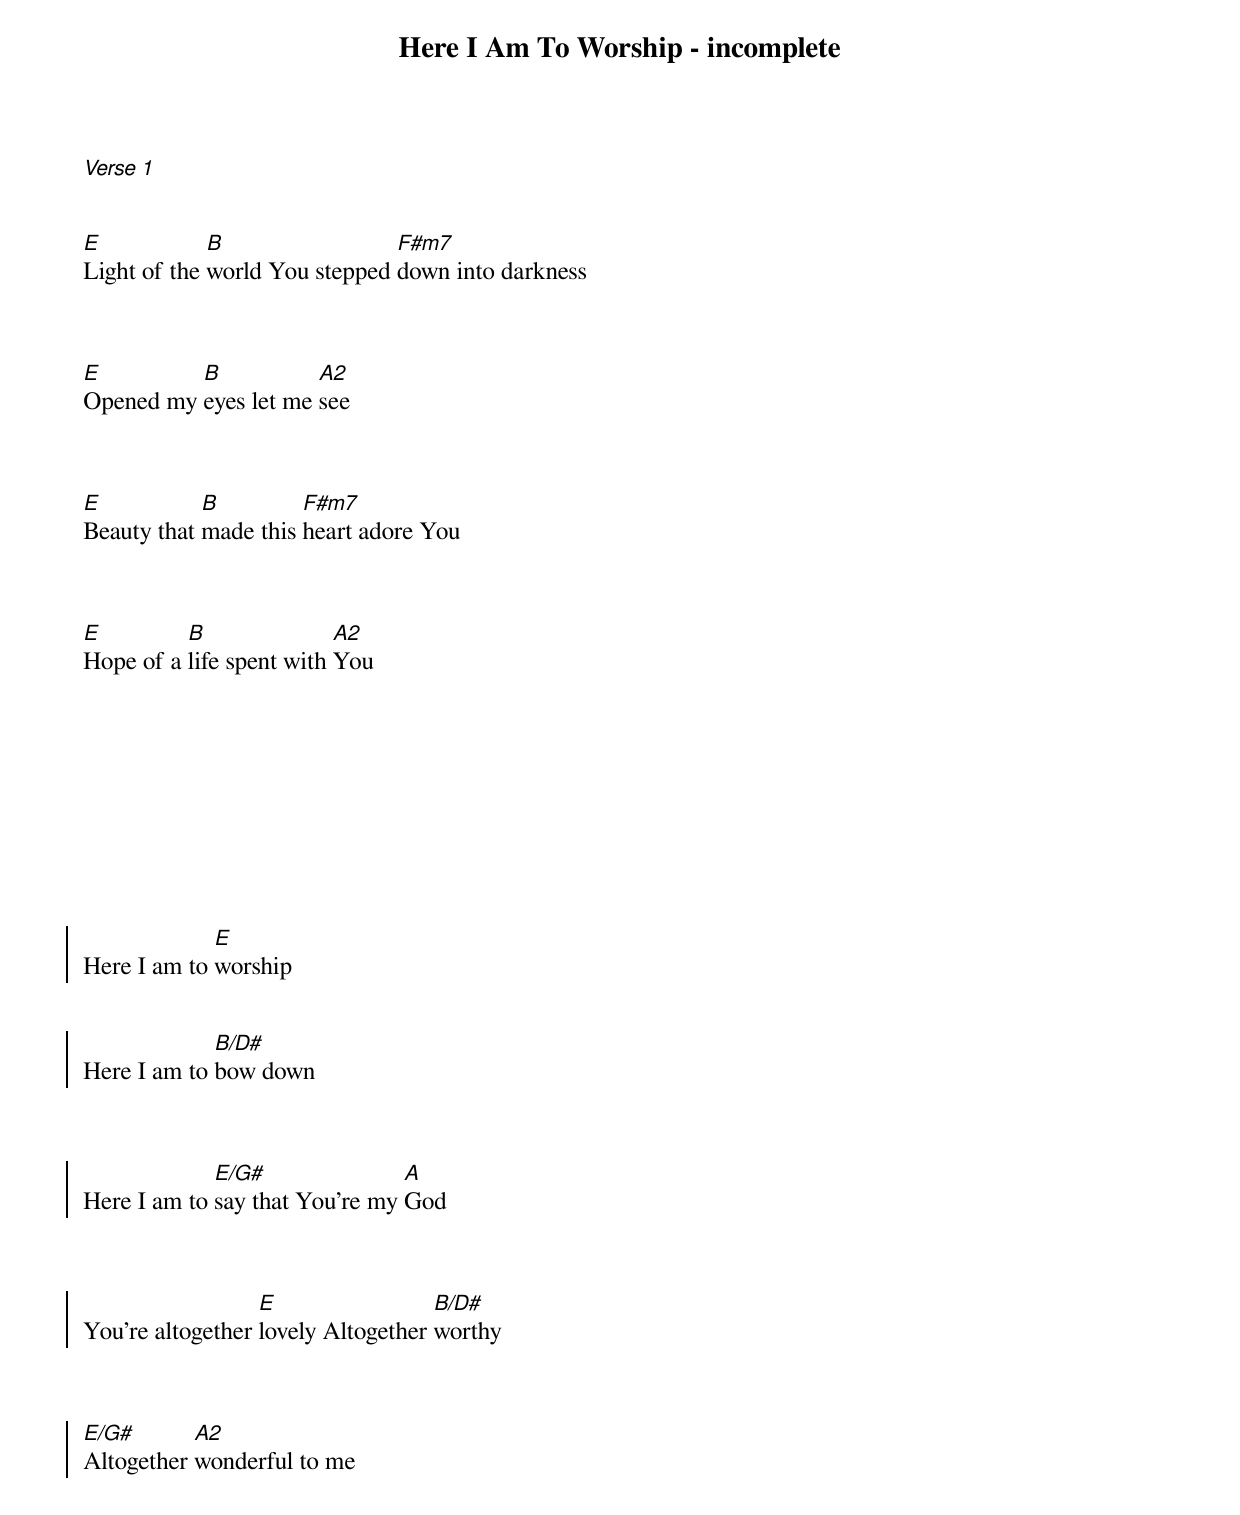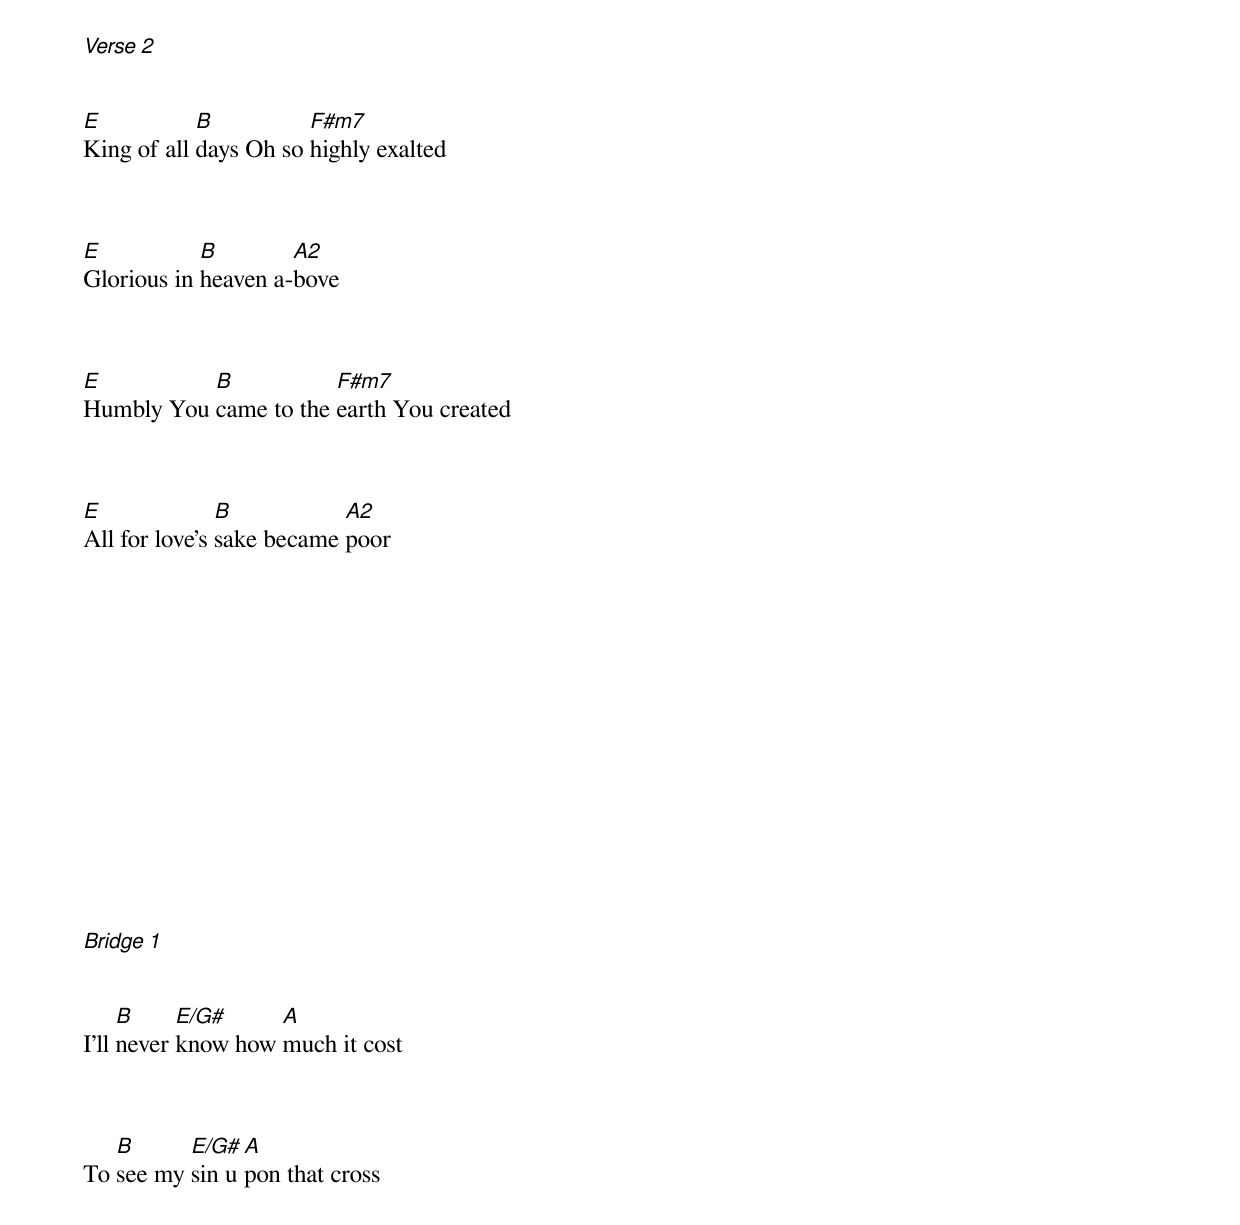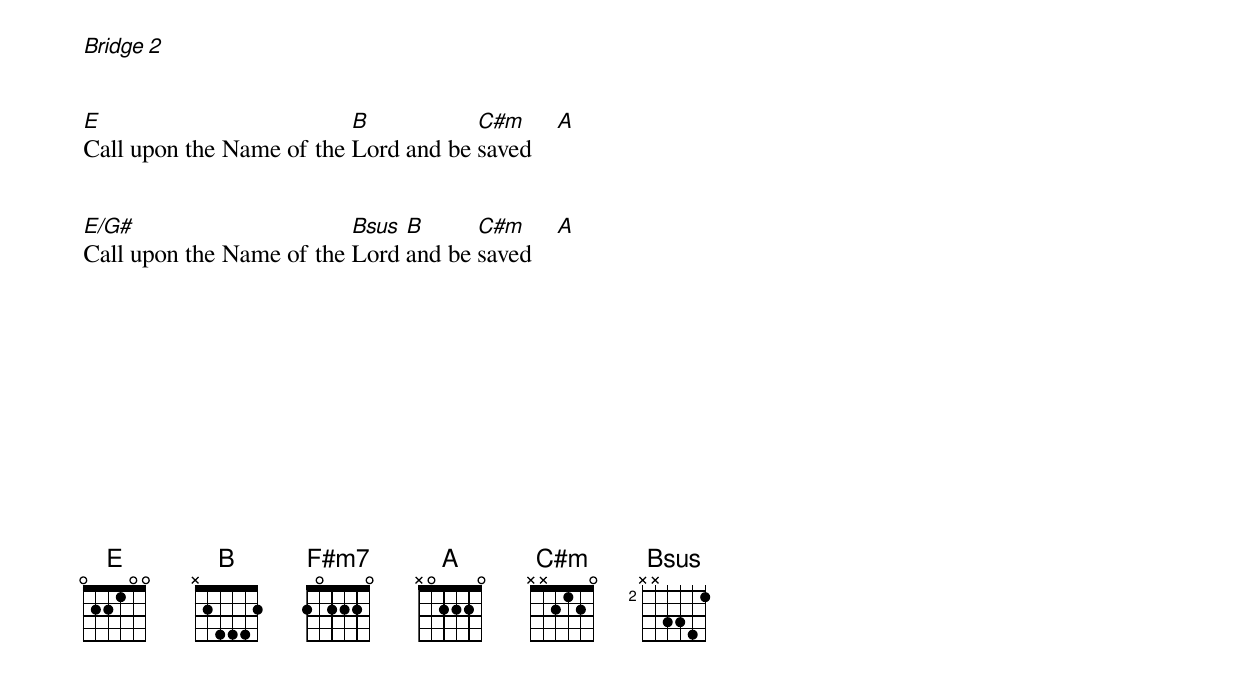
{title:Here I Am To Worship - incomplete}



[Verse 1]


[E]Light of the [B]world You stepped [F#m7]down into darkness



[E]Opened my [B]eyes let me [A2]see



[E]Beauty that [B]made this [F#m7]heart adore You



[E]Hope of a [B]life spent with [A2]You








{soc}


Here I am to [E]worship


Here I am to [B/D#]bow down



Here I am to [E/G#]say that You're my [A]God



You're altogether [E]lovely Altogether [B/D#]worthy



[E/G#]Altogether [A2]wonderful to me


{eoc}











[Verse 2]


[E]King of all [B]days Oh so [F#m7]highly exalted



[E]Glorious in [B]heaven a-[A2]bove



[E]Humbly You [B]came to the [F#m7]earth You created



[E]All for love's [B]sake became [A2]poor















[Bridge 1]


I'll [B]never [E/G#]know how [A]much it cost



To [B]see my [E/G#]sin u[A]pon that cross














[Bridge 2]


[E]Call upon the Name of the [B]Lord and be [C#m]saved    [A]


[E/G#]Call upon the Name of the [Bsus]Lord [B]and be [C#m]saved    [A]











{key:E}
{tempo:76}
